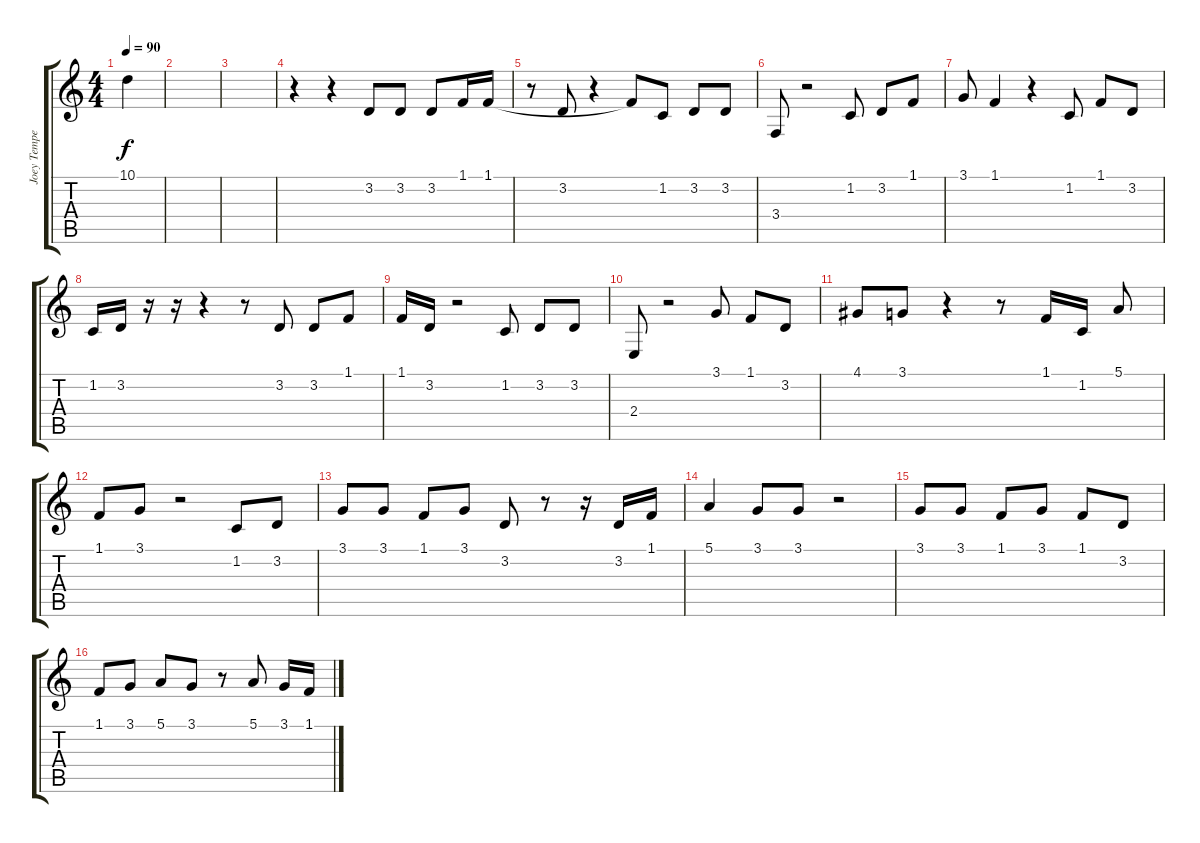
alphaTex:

\track ("Joey Tempest" "Joey Tempe") {instrument trombone}
\staff {score tabs}
\tuning (E4 B3 G3 D3 A2 E2) {hide}
\ts (4 4)
\tempo 90
\clef g2
\ks c
10.1.4{dy f} |
|
|
r.4 r.4 3.2.8 3.2.8 3.2.8 1.1.16 1.1.16 |
r.8 3.2.8 r.4 1.1{t}.8 1.2.8 3.2.8 3.2.8 |
3.4.8 r.2 1.2.8 3.2.8 1.1.8 |
3.1.8 1.1.4 r.4 1.2.8 1.1.8 3.2.8 |
1.2.16 3.2.16 r.16 r.16 r.4 r.8 3.2.8 3.2.8 1.1.8 |
1.1.16 3.2.16 r.2 1.2.8 3.2.8 3.2.8 |
2.4.8 r.2 3.1.8 1.1.8 3.2.8 |
4.1.8 3.1.8 r.4 r.8 1.1.16 1.2.16 5.1.8 |
1.1.8 3.1.8 r.2 1.2.8 3.2.8 |
3.1.8 3.1.8 1.1.8 3.1.8 3.2.8 r.8 r.16 3.2.16 1.1.16 |
5.1.4 3.1.8 3.1.8 r.2 |
3.1.8 3.1.8 1.1.8 3.1.8 1.1.8 3.2.8 |
1.1.8 3.1.8 5.1.8 3.1.8 r.8 5.1.8 3.1.16 1.1.16
